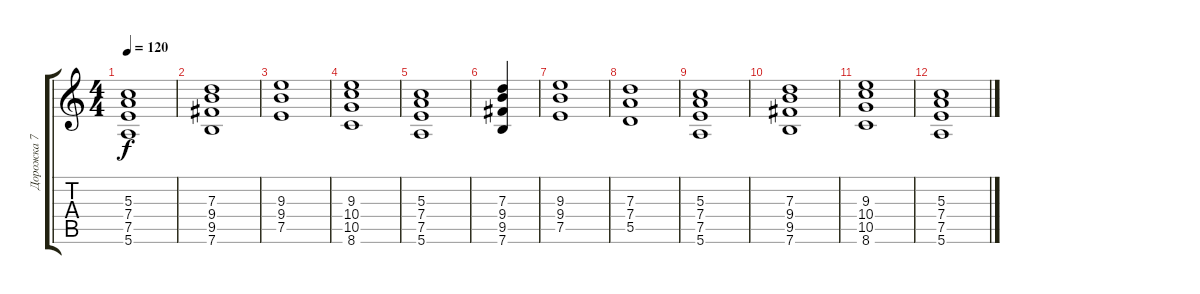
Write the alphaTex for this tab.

\track ("Дорожка 7" "Дорожка 7") {instrument overdrivenguitar}
\staff {score tabs}
\tuning (E4 B3 G3 D3 A2 E2) {hide}
\ts (4 4)
\tempo 120
\clef g2
\ks c
(5.3 7.4 7.5 5.6).1{dy f} |
(7.3 9.4 9.5 7.6).1 |
(9.3 9.4 7.5).1 |
(9.3 10.4 10.5 8.6).1 |
(5.3 7.4 7.5 5.6).1 |
(7.3 9.4 9.5 7.6).4 |
(9.3 9.4 7.5).1 |
(7.3 7.4 5.5).1 |
(5.3 7.4 7.5 5.6).1 |
(7.3 9.4 9.5 7.6).1 |
(9.3 10.4 10.5 8.6).1 |
(5.3 7.4 7.5 5.6).1
